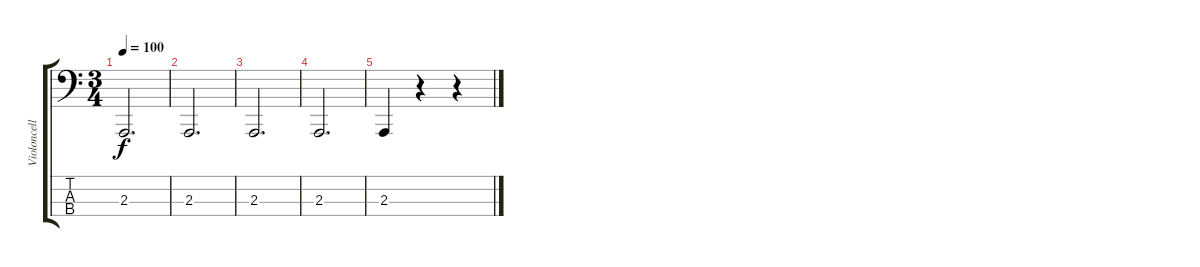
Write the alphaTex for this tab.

\track ("Violoncello" "Violoncell") {instrument cello}
\staff {score tabs}
\tuning (A2 D2 G1 C1) {hide}
\ts (3 4)
\tempo 100
\clef f4
\ks c
2.3.2{d dy f} |
2.3.2{d} |
2.3.2{d} |
2.3.2{d} |
2.3.4 r.4 r.4
